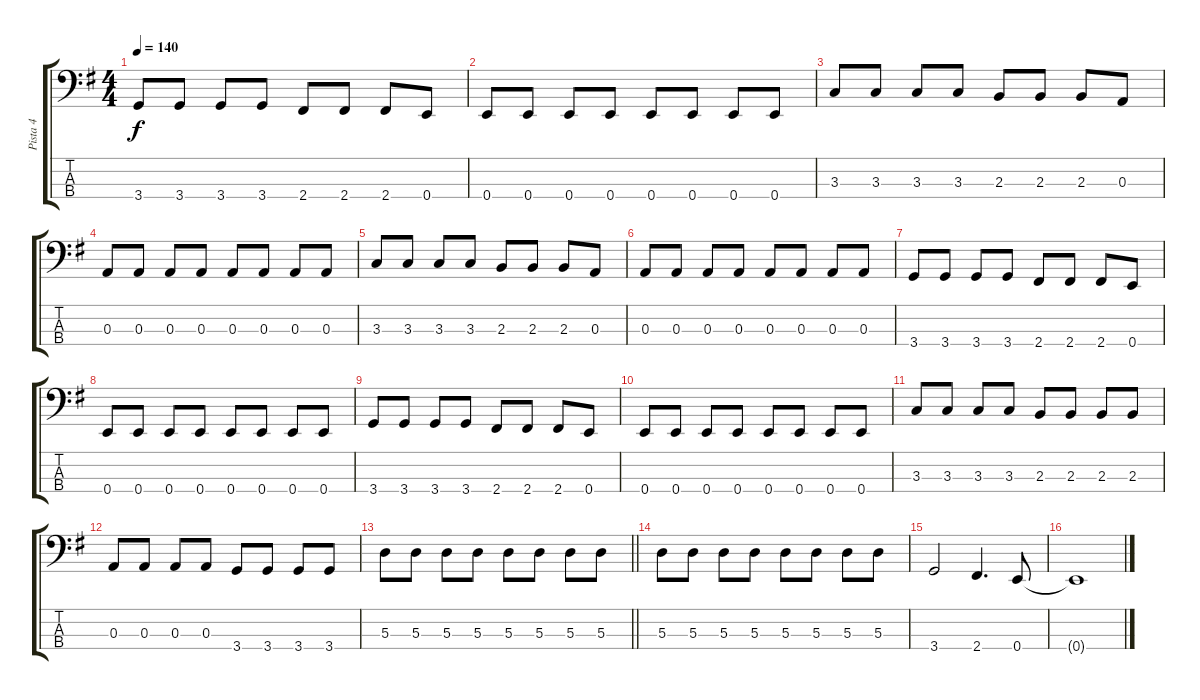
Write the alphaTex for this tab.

\track ("Pista 4" "Pista 4") {instrument electricbassfinger}
\staff {score tabs}
\tuning (G2 D2 A1 E1) {hide}
\ts (4 4)
\tempo 140
\clef f4
\ks g
3.4.8{dy f} 3.4.8 3.4.8 3.4.8 2.4.8 2.4.8 2.4.8 0.4.8 |
0.4.8 0.4.8 0.4.8 0.4.8 0.4.8 0.4.8 0.4.8 0.4.8 |
3.3.8 3.3.8 3.3.8 3.3.8 2.3.8 2.3.8 2.3.8 0.3.8 |
0.3.8 0.3.8 0.3.8 0.3.8 0.3.8 0.3.8 0.3.8 0.3.8 |
3.3.8 3.3.8 3.3.8 3.3.8 2.3.8 2.3.8 2.3.8 0.3.8 |
0.3.8 0.3.8 0.3.8 0.3.8 0.3.8 0.3.8 0.3.8 0.3.8 |
3.4.8 3.4.8 3.4.8 3.4.8 2.4.8 2.4.8 2.4.8 0.4.8 |
0.4.8 0.4.8 0.4.8 0.4.8 0.4.8 0.4.8 0.4.8 0.4.8 |
3.4.8 3.4.8 3.4.8 3.4.8 2.4.8 2.4.8 2.4.8 0.4.8 |
0.4.8 0.4.8 0.4.8 0.4.8 0.4.8 0.4.8 0.4.8 0.4.8 |
3.3.8 3.3.8 3.3.8 3.3.8 2.3.8 2.3.8 2.3.8 2.3.8 |
0.3.8 0.3.8 0.3.8 0.3.8 3.4.8 3.4.8 3.4.8 3.4.8 |
\barLineRight lightlight
5.3.8 5.3.8 5.3.8 5.3.8 5.3.8 5.3.8 5.3.8 5.3.8 |
5.3.8 5.3.8 5.3.8 5.3.8 5.3.8 5.3.8 5.3.8 5.3.8 |
3.4.2 2.4.4{d} 0.4.8 |
0.4{t}.1
